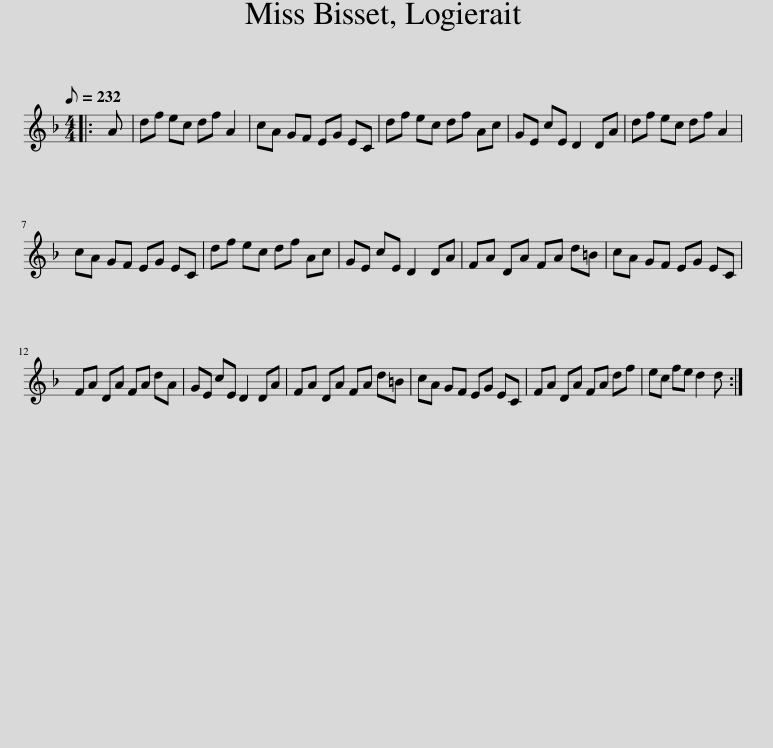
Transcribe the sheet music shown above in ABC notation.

X:1
L:1/8
Q:1/8=232
M:4/4
I:linebreak $
K:Dmin
V:1 treble
V:1
|: A | df ec df A2 | cA GF EG EC | df ec df Ac | GE cE D2 DA | %5
 df ec df A2 |$ cA GF EG EC | df ec df Ac | GE cE D2 DA | FA DA FA d=B | %10
 cA GF EG EC |$ FA DA FA dA | GE cE D2 DA | FA DA FA d=B | cA GF EG EC | %15
 FA DA FA df | ec fe d2 d :| %17
